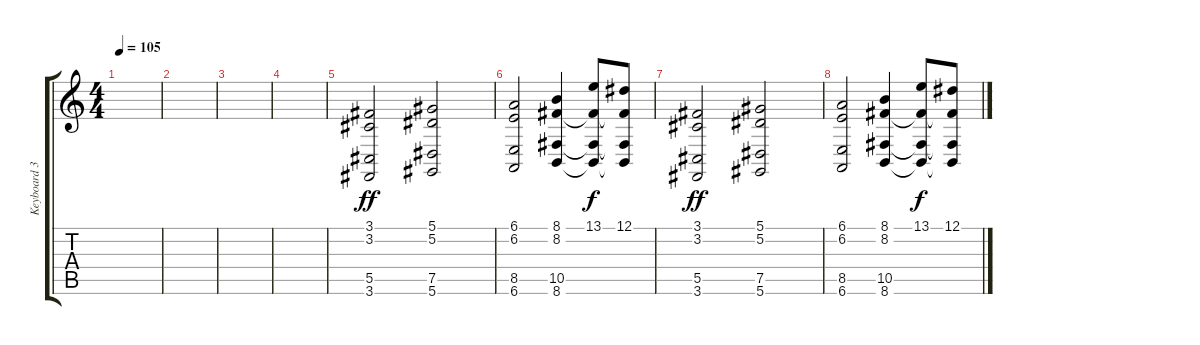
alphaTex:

\track ("Keyboard 3" "Keyboard 3") {instrument pad8sweep}
\staff {score tabs}
\tuning (Eb4 Bb3 Gb3 Db3 Ab2 Eb2) {hide}
\ts (4 4)
\tempo 105
\clef g2
\ks c
|
|
|
|
(3.1 3.2 5.5 3.6).2{dy ff} (5.1 5.2 7.5 5.6).2 |
(6.1 6.2 8.5 6.6).2 (8.1 8.2 10.5 8.6).4 (13.1 8.2{t} 10.5{t} 8.6{t}).8{dy f} (12.1 8.2{t} 10.5{t} 8.6{t}).8 |
(3.1 3.2 5.5 3.6).2{dy ff} (5.1 5.2 7.5 5.6).2 |
(6.1 6.2 8.5 6.6).2 (8.1 8.2 10.5 8.6).4 (13.1 8.2{t} 10.5{t} 8.6{t}).8{dy f} (12.1 8.2{t} 10.5{t} 8.6{t}).8
